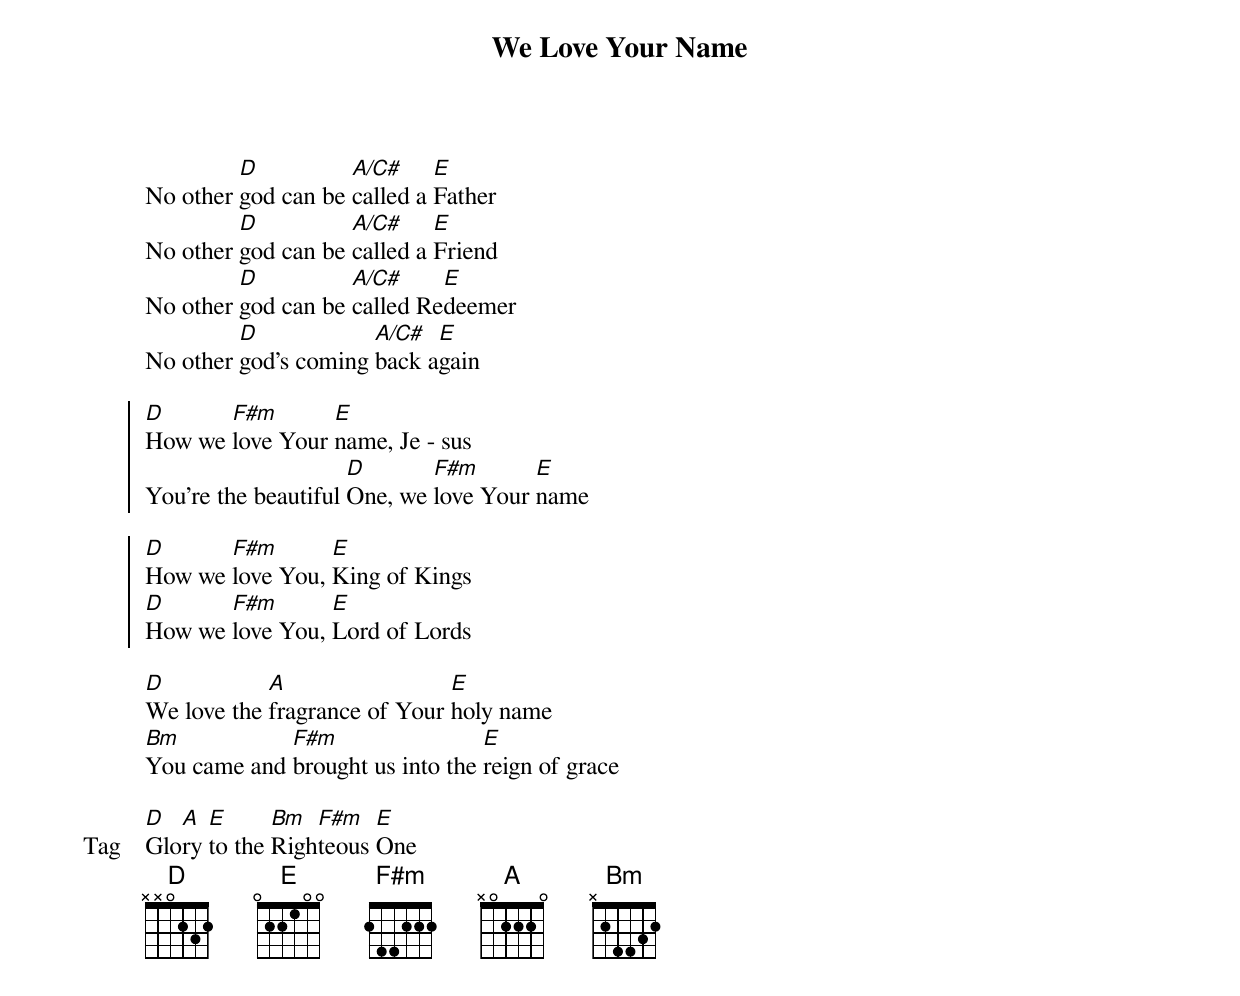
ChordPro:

{title: We Love Your Name}
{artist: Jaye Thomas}
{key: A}

{start_of_verse}
No other [D]god can be [A/C#]called a [E]Father
No other [D]god can be [A/C#]called a [E]Friend
No other [D]god can be [A/C#]called Re[E]deemer
No other [D]god’s coming [A/C#]back a[E]gain
{end_of_verse}

{start_of_chorus}
[D]How we [F#m]love Your [E]name, Je - sus
You’re the beautiful [D]One, we [F#m]love Your [E]name
{end_of_chorus}

{start_of_chorus}
[D]How we [F#m]love You, [E]King of Kings
[D]How we [F#m]love You, [E]Lord of Lords
{end_of_chorus}

{start_of_bridge}
[D]We love the [A]fragrance of Your [E]holy name
[Bm]You came and [F#m]brought us into the [E]reign of grace
{end_of_bridge}

{start_of_bridge: Tag}
[D]Glo[A]ry [E]to the [Bm]Righ[F#m]teous [E]One
{end_of_bridge}
